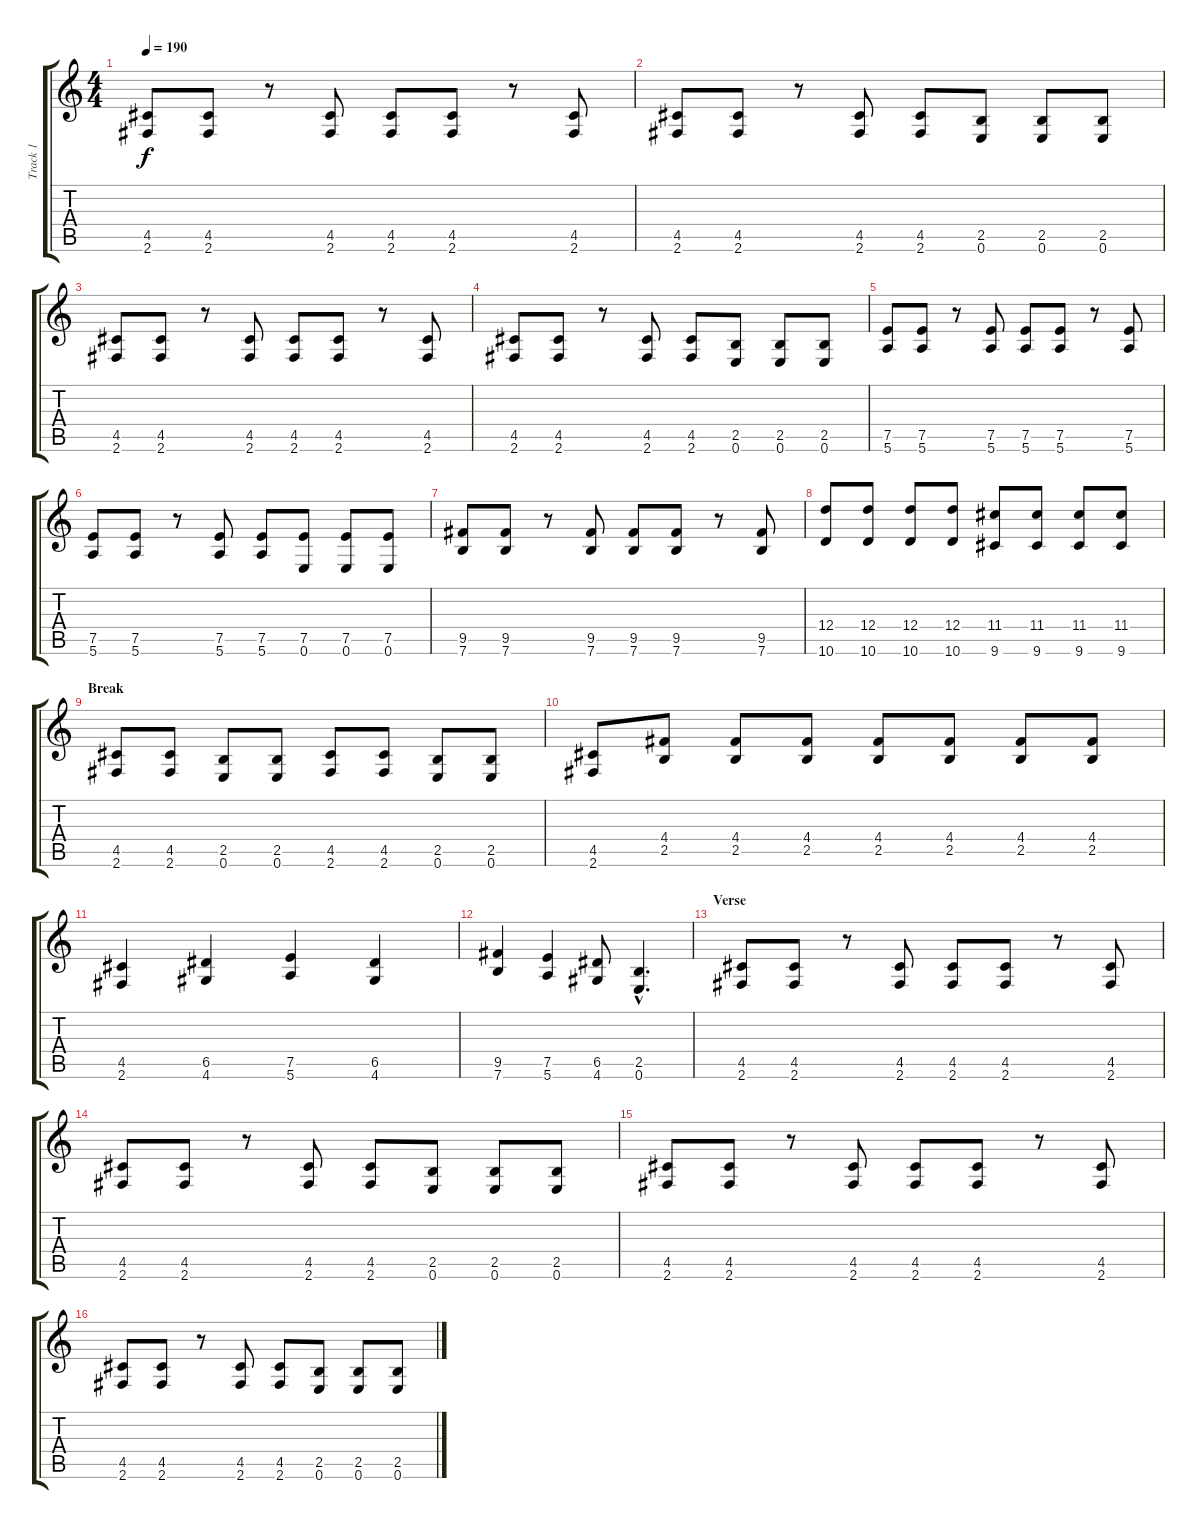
\track ("Track 1" "Track 1") {instrument distortionguitar}
\staff {score tabs}
\tuning (E4 B3 G3 D3 A2 E2) {hide}
\ts (4 4)
\tempo 190
\clef g2
\ks c
(4.5 2.6).8{dy f} (4.5 2.6).8 r.8 (4.5 2.6).8 (4.5 2.6).8 (4.5 2.6).8 r.8 (4.5 2.6).8 |
(4.5 2.6).8 (4.5 2.6).8 r.8 (4.5 2.6).8 (4.5 2.6).8 (2.5 0.6).8 (2.5 0.6).8 (2.5 0.6).8 |
(4.5 2.6).8 (4.5 2.6).8 r.8 (4.5 2.6).8 (4.5 2.6).8 (4.5 2.6).8 r.8 (4.5 2.6).8 |
(4.5 2.6).8 (4.5 2.6).8 r.8 (4.5 2.6).8 (4.5 2.6).8 (2.5 0.6).8 (2.5 0.6).8 (2.5 0.6).8 |
(7.5 5.6).8 (7.5 5.6).8 r.8 (7.5 5.6).8 (7.5 5.6).8 (7.5 5.6).8 r.8 (7.5 5.6).8 |
(7.5 5.6).8 (7.5 5.6).8 r.8 (7.5 5.6).8 (7.5 5.6).8 (7.5 0.6).8 (7.5 0.6).8 (7.5 0.6).8 |
(9.5 7.6).8 (9.5 7.6).8 r.8 (9.5 7.6).8 (9.5 7.6).8 (9.5 7.6).8 r.8 (9.5 7.6).8 |
(12.4 10.6).8 (12.4 10.6).8 (12.4 10.6).8 (12.4 10.6).8 (11.4 9.6).8 (11.4 9.6).8 (11.4 9.6).8 (11.4 9.6).8 |
\section ("" "Break")
(4.5 2.6).8 (4.5 2.6).8 (2.5 0.6).8 (2.5 0.6).8 (4.5 2.6).8 (4.5 2.6).8 (2.5 0.6).8 (2.5 0.6).8 |
(4.5 2.6).8 (4.4 2.5).8 (4.4 2.5).8 (4.4 2.5).8 (4.4 2.5).8 (4.4 2.5).8 (4.4 2.5).8 (4.4 2.5).8 |
(4.5 2.6).4 (6.5 4.6).4 (7.5 5.6).4 (6.5 4.6).4 |
(9.5 7.6).4 (7.5 5.6).4 (6.5 4.6).8 (2.5{hac} 0.6{hac}).4{d} |
\section ("" "Verse")
(4.5 2.6).8 (4.5 2.6).8 r.8 (4.5 2.6).8 (4.5 2.6).8 (4.5 2.6).8 r.8 (4.5 2.6).8 |
(4.5 2.6).8 (4.5 2.6).8 r.8 (4.5 2.6).8 (4.5 2.6).8 (2.5 0.6).8 (2.5 0.6).8 (2.5 0.6).8 |
(4.5 2.6).8 (4.5 2.6).8 r.8 (4.5 2.6).8 (4.5 2.6).8 (4.5 2.6).8 r.8 (4.5 2.6).8 |
(4.5 2.6).8 (4.5 2.6).8 r.8 (4.5 2.6).8 (4.5 2.6).8 (2.5 0.6).8 (2.5 0.6).8 (2.5 0.6).8
